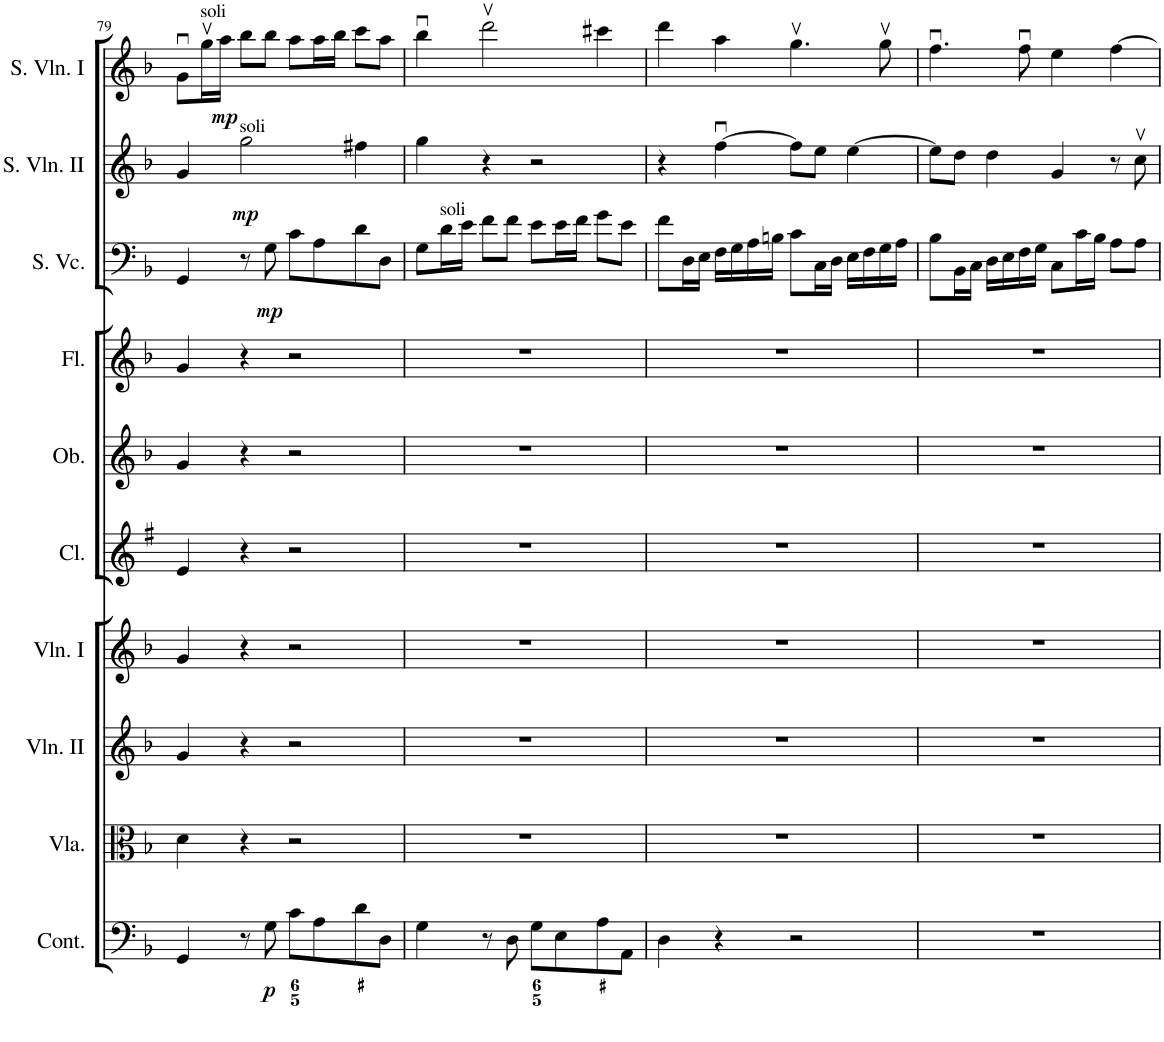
**kern	**dynam	**kern	**kern	**kern	**kern	**kern	**kern	**kern	**dynam	**kern	**dynam	**kern	**dynam
*part10	*part10	*part9	*part8	*part7	*part6	*part5	*part4	*part3	*part3	*part2	*part2	*part1	*part1
*staff10	*staff10	*staff9	*staff8	*staff7	*staff6	*staff5	*staff4	*staff3	*staff3	*staff2	*staff2	*staff1	*staff1
*I"Continuo	*	*I"Viola	*I"Violin II	*I"Violin I	*I"Clarinet	*I"Oboe	*I"Flute	*I"Solo Violoncello	*	*I"Solo Violin II	*	*I"Solo Violin I	*
*I'Cont.	*	*I'Vla.	*I'Vln. II	*I'Vln. I	*I'Cl.	*I'Ob.	*I'Fl.	*I'S. Vc.	*	*I'S. Vln. II	*	*I'S. Vln. I	*
!!LO:PB:g=z
*clefF4	*	*clefC3	*clefG2	*clefG2	*clefG2	*clefG2	*clefG2	*clefF4	*	*clefG2	*	*clefG2	*
*	*	*	*	*	*Trd1c2	*	*	*	*	*	*	*	*
*k[b-]	*	*k[b-]	*k[b-]	*k[b-]	*k[f#]	*k[b-]	*k[b-]	*k[b-]	*	*k[b-]	*	*k[b-]	*
*M4/4	*	*M4/4	*M4/4	*M4/4	*M4/4	*M4/4	*M4/4	*M4/4	*	*M4/4	*	*M4/4	*
*met(c)	*	*met(c)	*met(c)	*met(c)	*met(c)	*met(c)	*met(c)	*met(c)	*	*met(c)	*	*met(c)	*
=79	=79	=79	=79	=79	=79	=79	=79	=79	=79	=79	=79	=79	=79
4GG/	.	4d\	4g/	4g/	4e/	4g/	4g/	4GG/	.	4g/	.	8gu\L	.
!	!	!	!	!	!	!	!	!	!	!	!	!LO:TX:a:t=soli	!
.	.	.	.	.	.	.	.	.	.	.	.	16ggv\L	.
!	!	!	!	!	!	!	!	!	!	!	!	!	!LO:DY:b
.	.	.	.	.	.	.	.	.	.	.	.	16aa\JJ	mp
!	!	!	!	!	!	!	!	!	!	!LO:TX:a:t=soli	!	!	!
!	!	!	!	!	!	!	!	!	!	!	!LO:DY:b	!	!
8r	.	4r	4r	4r	4r	4r	4r	8r	.	2gg\	mp	8bb-\L	.
!	!LO:DY:b	!	!	!	!	!	!	!	!LO:DY:b	!	!	!	!
8G\	p	.	.	.	.	.	.	8G\	mp	.	.	8bb-\J	.
8c\L	.	2r	2r	2r	2r	2r	2r	8c\L	.	.	.	8aa\L	.
8A\	.	.	.	.	.	.	.	8A\	.	.	.	16aa\L	.
.	.	.	.	.	.	.	.	.	.	.	.	16bb-\JJ	.
8d\	.	.	.	.	.	.	.	8d\	.	4ff#X\	.	8ccc\L	.
8D\J	.	.	.	.	.	.	.	8D\J	.	.	.	8aa\J	.
=80	=80	=80	=80	=80	=80	=80	=80	=80	=80	=80	=80	=80	=80
4G\	.	1r	1r	1r	1r	1r	1r	8G\L	.	4gg\	.	4bb-u\	.
!	!	!	!	!	!	!	!	!LO:TX:a:t=soli	!	!	!	!	!
.	.	.	.	.	.	.	.	16d\L	.	.	.	.	.
.	.	.	.	.	.	.	.	16e\JJ	.	.	.	.	.
8r	.	.	.	.	.	.	.	8f\L	.	4r	.	2dddv\	.
8D\	.	.	.	.	.	.	.	8f\J	.	.	.	.	.
8G\L	.	.	.	.	.	.	.	8e\L	.	2r	.	.	.
8E\	.	.	.	.	.	.	.	16e\L	.	.	.	.	.
.	.	.	.	.	.	.	.	16f\JJ	.	.	.	.	.
8A\	.	.	.	.	.	.	.	8g\L	.	.	.	4ccc#X\	.
8AA\J	.	.	.	.	.	.	.	8e\J	.	.	.	.	.
=81	=81	=81	=81	=81	=81	=81	=81	=81	=81	=81	=81	=81	=81
4D\	.	1r	1r	1r	1r	1r	1r	8f\L	.	4r	.	4ddd\	.
.	.	.	.	.	.	.	.	16D\L	.	.	.	.	.
.	.	.	.	.	.	.	.	16E\JJ	.	.	.	.	.
4r	.	.	.	.	.	.	.	16F\LL	.	[4ffu\	.	4aa\	.
.	.	.	.	.	.	.	.	16G\	.	.	.	.	.
.	.	.	.	.	.	.	.	16A\	.	.	.	.	.
.	.	.	.	.	.	.	.	16Bn\JJ	.	.	.	.	.
2r	.	.	.	.	.	.	.	8c\L	.	8ff\L]	.	4.ggv\	.
.	.	.	.	.	.	.	.	16C\L	.	8ee\J	.	.	.
.	.	.	.	.	.	.	.	16D\JJ	.	.	.	.	.
.	.	.	.	.	.	.	.	16E\LL	.	[4ee\	.	.	.
.	.	.	.	.	.	.	.	16F\	.	.	.	.	.
.	.	.	.	.	.	.	.	16G\	.	.	.	8ggv\	.
.	.	.	.	.	.	.	.	16A\JJ	.	.	.	.	.
=82	=82	=82	=82	=82	=82	=82	=82	=82	=82	=82	=82	=82	=82
1r	.	1r	1r	1r	1r	1r	1r	8B-\L	.	8ee\L]	.	4.ffu\	.
.	.	.	.	.	.	.	.	16BB-\L	.	8dd\J	.	.	.
.	.	.	.	.	.	.	.	16C\JJ	.	.	.	.	.
.	.	.	.	.	.	.	.	16D\LL	.	4dd\	.	.	.
.	.	.	.	.	.	.	.	16E\	.	.	.	.	.
.	.	.	.	.	.	.	.	16F\	.	.	.	8ffu\	.
.	.	.	.	.	.	.	.	16G\JJ	.	.	.	.	.
.	.	.	.	.	.	.	.	8C\L	.	4g/	.	4ee\	.
.	.	.	.	.	.	.	.	16c\L	.	.	.	.	.
.	.	.	.	.	.	.	.	16B-\JJ	.	.	.	.	.
.	.	.	.	.	.	.	.	8A\L	.	8r	.	[4ff\	.
.	.	.	.	.	.	.	.	8A\J	.	8ccv\	.	.	.
=	=	=	=	=	=	=	=	=	=	=	=	=	=
*-	*-	*-	*-	*-	*-	*-	*-	*-	*-	*-	*-	*-	*-
